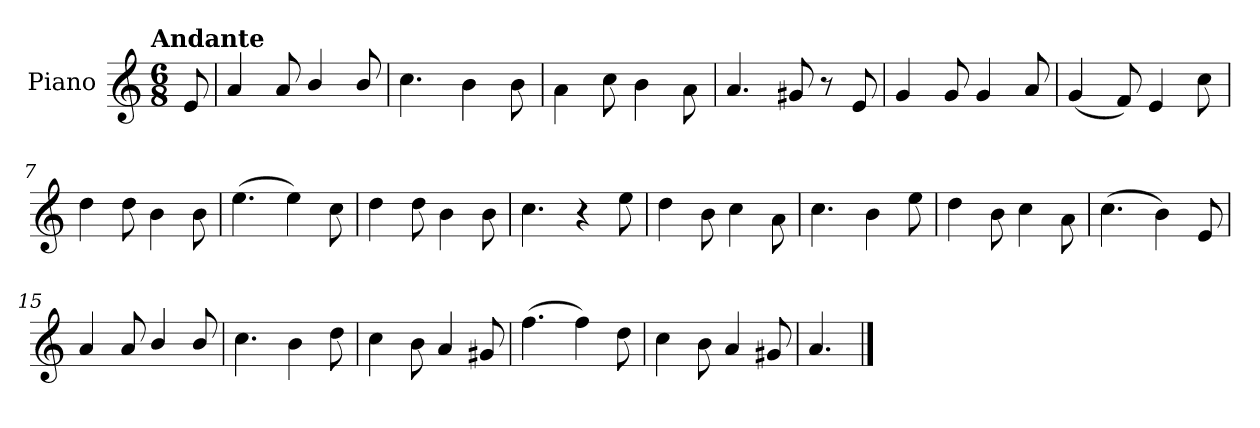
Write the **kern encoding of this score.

**kern
*part1
*staff1
*I"Piano
*I'Pno.
*clefG2
*k[]
!!LO:TX:omd:t=Andante
*M6/8
*MM91
=
8e/
=1
4a/
8a/
4b/
8b/
=2
4.cc\
4b\
8b\
=3
4a\
8cc\
4b\
8a\
=4
4.a/
8g#X/
8r
8e/
!!LO:LB:g=z
=5
4g/
8g/
4g/
8a/
=6
(<4g/
8f/)
4e/
8cc\
=7
4dd\
8dd\
4b\
8b\
=8
(>4.ee\
4ee\)
8cc\
=9
4dd\
8dd\
4b\
8b\
!!LO:LB:g=z
=10
4.cc\
4r
8ee\
=11
4dd\
8b\
4cc\
8a\
=12
4.cc\
4b\
8ee\
=13
4dd\
8b\
4cc\
8a\
=14
(>4.cc\
4b\)
8e/
=15
4a/
8a/
4b/
8b/
!!LO:LB:g=z
=16
4.cc\
4b\
8dd\
=17
4cc\
8b\
4a/
8g#X/
=18
(>4.ff\
4ff\)
8dd\
=19
4cc\
8b\
4a/
8g#X/
=20
4.a/
==
*-
